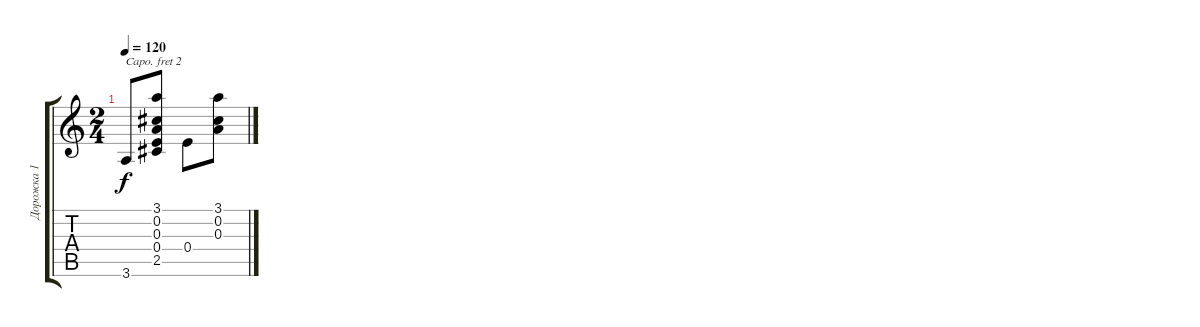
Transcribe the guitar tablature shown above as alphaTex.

\track ("Дорожка 1" "Дорожка 1") {instrument acousticguitarnylon}
\staff {score tabs}
\capo 2
\tuning (E4 B3 G3 D3 A2 E2) {hide}
\ts (2 4)
\tempo 120
\clef g2
\ks c
3.6.8{dy f} (3.1 0.2 0.3 0.4 2.5).8 0.4.8 (3.1 0.2 0.3).8
